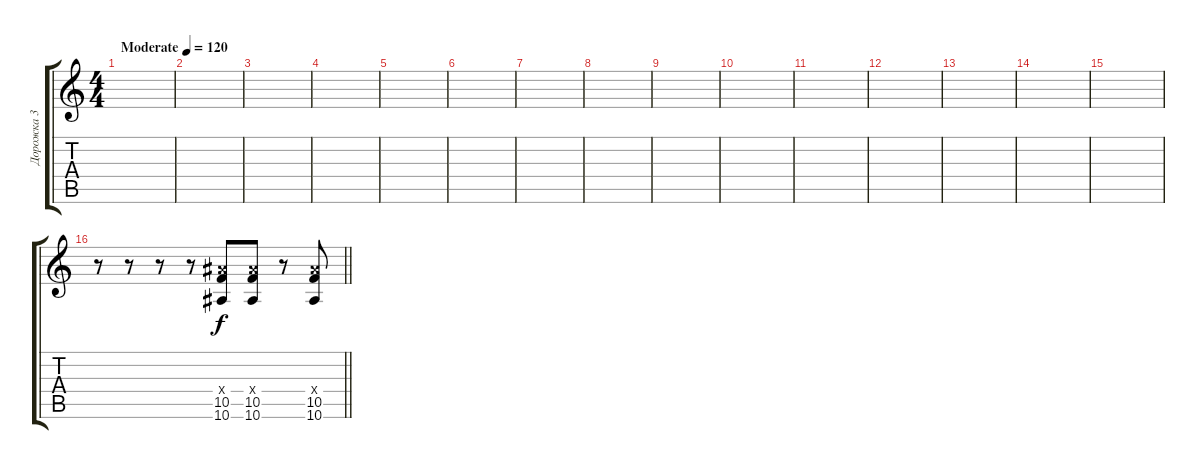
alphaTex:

\track ("Дорожка 3" "Дорожка 3") {instrument distortionguitar}
\staff {score tabs}
\tuning (D4 A3 F3 C3 G2 C2) {hide}
\ts (4 4)
\tempo (120 "Moderate")
\clef g2
\ks c
|
|
|
|
|
|
|
|
|
|
|
|
|
|
|
\barLineRight lightlight
r.8 r.8 r.8 r.8 (10.4{x} 10.5 10.6).8 (10.4{x} 10.5 10.6).8 r.8 (10.4{x} 10.5 10.6).8
